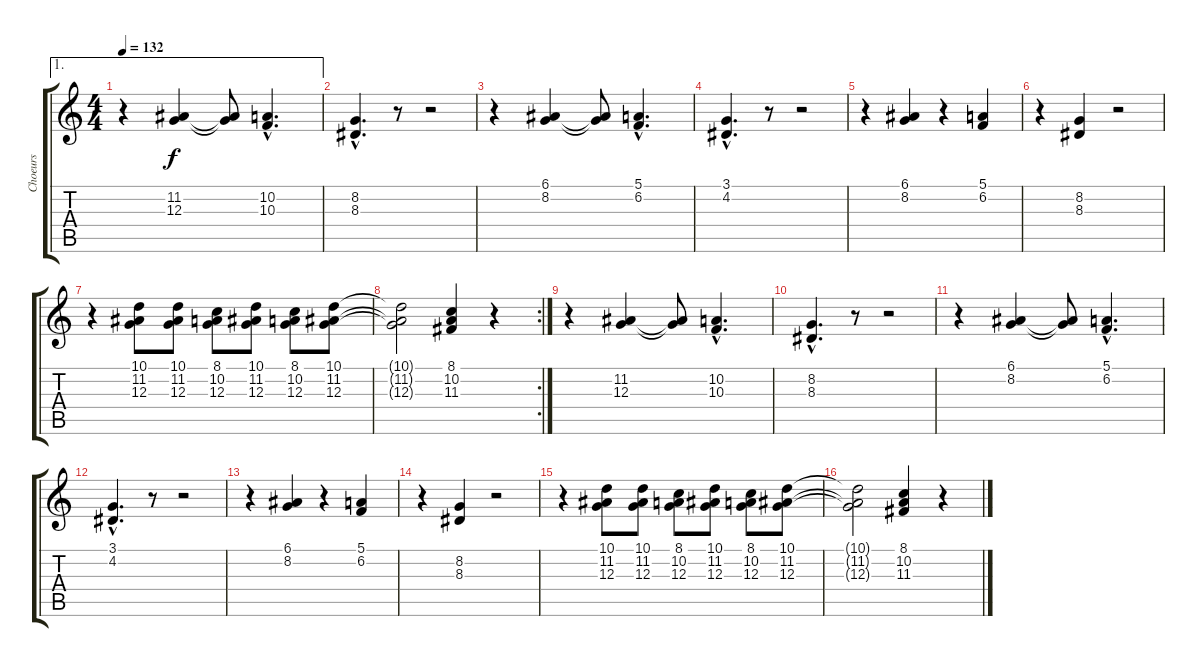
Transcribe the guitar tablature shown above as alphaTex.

\track ("Choeurs" "Choeurs") {instrument acousticgrandpiano}
\staff {score tabs}
\tuning (E4 B3 G3 D3 A2 E2) {hide}
\ae 1
\ts (4 4)
\tempo 132
\clef g2
\ks c
r.4{dy f} (11.2 12.3).4 (11.2{t} 12.3{t}).8 (10.2{hac} 10.3{hac}).4{d} |
(8.2{hac} 8.3{hac}).4{d} r.8 r.2 |
r.4 (6.1 8.2).4 (6.1{t} 8.2{t}).8 (5.1{hac} 6.2{hac}).4{d} |
(3.1{hac} 4.2{hac}).4{d} r.8 r.2 |
r.4 (6.1 8.2).4 r.4 (5.1 6.2).4 |
r.4 (8.2 8.3).4 r.2 |
r.4 (10.1 11.2 12.3).8 (10.1 11.2 12.3).8 (8.1 10.2 12.3).8 (10.1 11.2 12.3).8 (8.1 10.2 12.3).8 (10.1 11.2 12.3).8 |
\rc 2
(10.1{t} 11.2{t} 12.3{t}).2 (8.1 10.2 11.3).4 r.4 |
r.4 (11.2 12.3).4 (11.2{t} 12.3{t}).8 (10.2{hac} 10.3{hac}).4{d} |
(8.2{hac} 8.3{hac}).4{d} r.8 r.2 |
r.4 (6.1 8.2).4 (6.1{t} 8.2{t}).8 (5.1{hac} 6.2{hac}).4{d} |
(3.1{hac} 4.2{hac}).4{d} r.8 r.2 |
r.4 (6.1 8.2).4 r.4 (5.1 6.2).4 |
r.4 (8.2 8.3).4 r.2 |
r.4 (10.1 11.2 12.3).8 (10.1 11.2 12.3).8 (8.1 10.2 12.3).8 (10.1 11.2 12.3).8 (8.1 10.2 12.3).8 (10.1 11.2 12.3).8 |
(10.1{t} 11.2{t} 12.3{t}).2 (8.1 10.2 11.3).4 r.4
